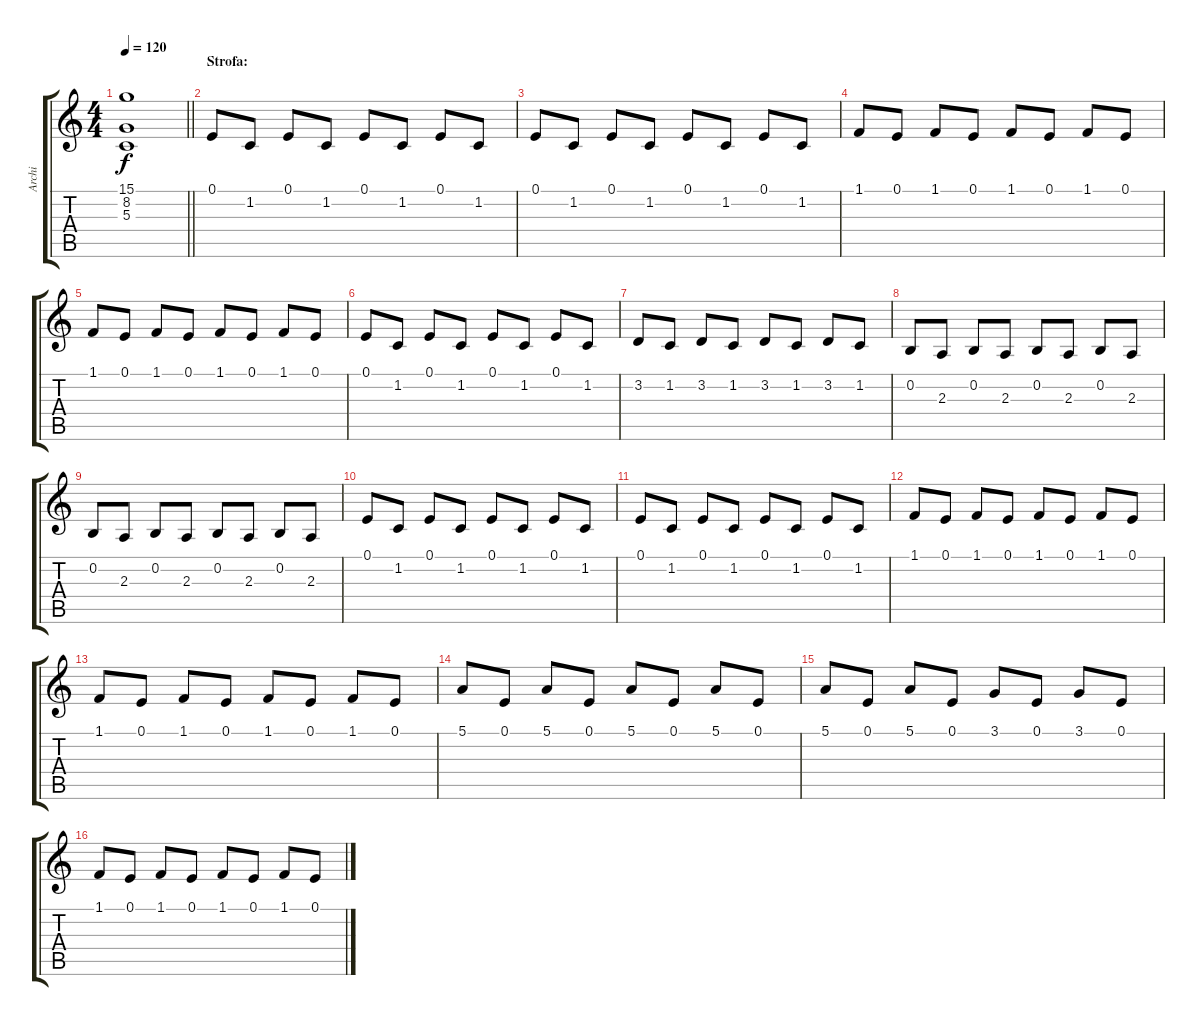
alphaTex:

\track ("Archi" "Archi") {instrument synthstrings1}
\staff {score tabs}
\tuning (E4 B3 G3 D3 A2 E2) {hide}
\ts (4 4)
\tempo 120
\clef g2
\barLineRight lightlight
\ks c
(15.1{t} 8.2{t} 5.3{t}).1{dy f} |
\section ("" "Strofa:")
0.1.8 1.2.8 0.1.8 1.2.8 0.1.8 1.2.8 0.1.8 1.2.8 |
0.1.8 1.2.8 0.1.8 1.2.8 0.1.8 1.2.8 0.1.8 1.2.8 |
1.1.8 0.1.8 1.1.8 0.1.8 1.1.8 0.1.8 1.1.8 0.1.8 |
1.1.8 0.1.8 1.1.8 0.1.8 1.1.8 0.1.8 1.1.8 0.1.8 |
0.1.8 1.2.8 0.1.8 1.2.8 0.1.8 1.2.8 0.1.8 1.2.8 |
3.2.8 1.2.8 3.2.8 1.2.8 3.2.8 1.2.8 3.2.8 1.2.8 |
0.2.8 2.3.8 0.2.8 2.3.8 0.2.8 2.3.8 0.2.8 2.3.8 |
0.2.8 2.3.8 0.2.8 2.3.8 0.2.8 2.3.8 0.2.8 2.3.8 |
0.1.8 1.2.8 0.1.8 1.2.8 0.1.8 1.2.8 0.1.8 1.2.8 |
0.1.8 1.2.8 0.1.8 1.2.8 0.1.8 1.2.8 0.1.8 1.2.8 |
1.1.8 0.1.8 1.1.8 0.1.8 1.1.8 0.1.8 1.1.8 0.1.8 |
1.1.8 0.1.8 1.1.8 0.1.8 1.1.8 0.1.8 1.1.8 0.1.8 |
5.1.8 0.1.8 5.1.8 0.1.8 5.1.8 0.1.8 5.1.8 0.1.8 |
5.1.8 0.1.8 5.1.8 0.1.8 3.1.8 0.1.8 3.1.8 0.1.8 |
1.1.8 0.1.8 1.1.8 0.1.8 1.1.8 0.1.8 1.1.8 0.1.8
